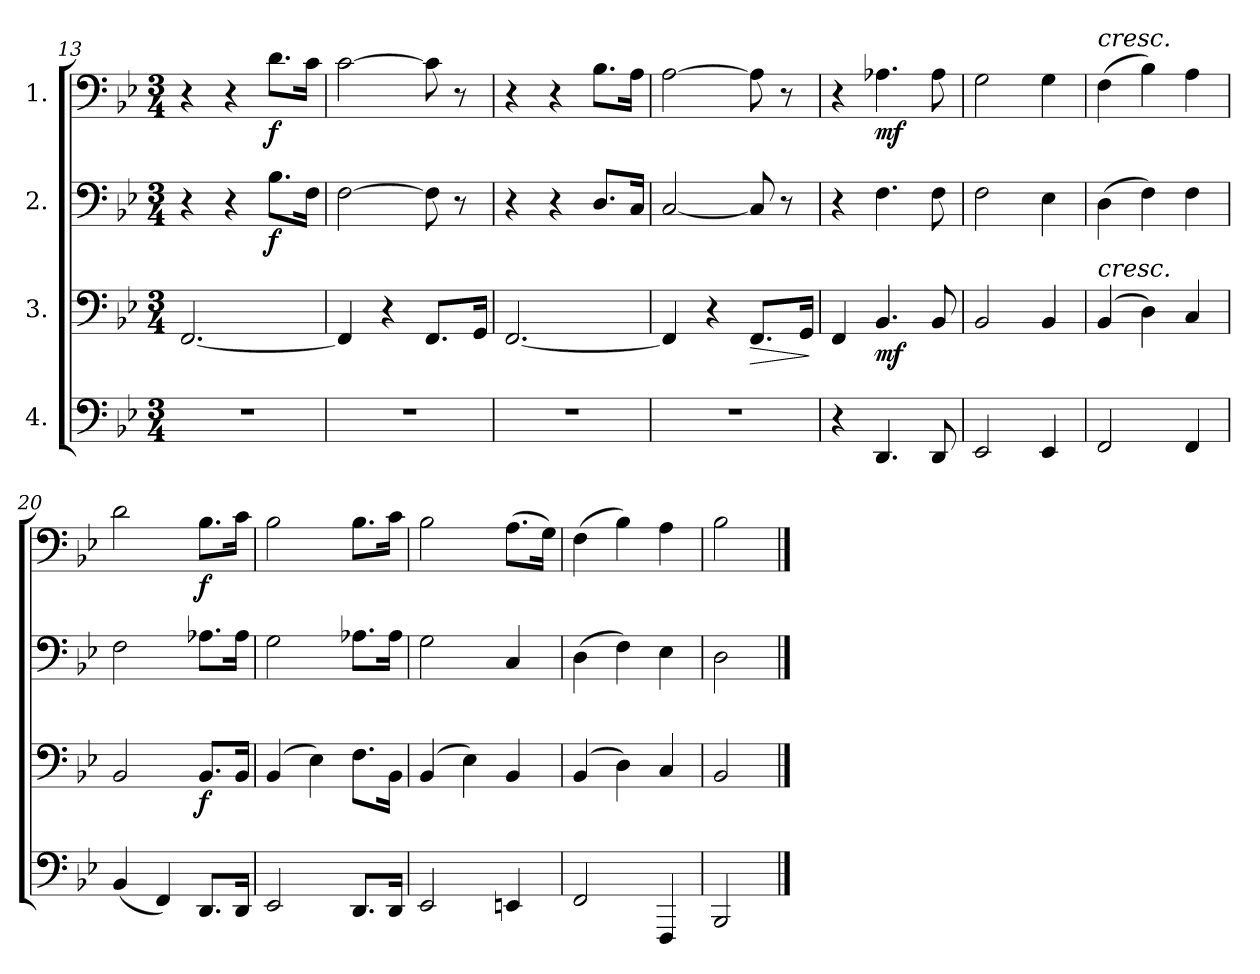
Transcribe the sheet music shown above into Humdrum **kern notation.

**kern	**kern	**dynam	**kern	**dynam	**kern	**dynam
*part4	*part3	*part3	*part2	*part2	*part1	*part1
*staff4	*staff3	*staff3	*staff2	*staff2	*staff1	*staff1
*I"4.	*I"3.	*	*I"2.	*	*I"1.	*
*clefF4	*clefF4	*	*clefF4	*	*clefF4	*
*ITrd-7c-12	*ITrd4c7	*	*ITrd1c2	*	*ITrd-7c-12	*
*k[b-e-]	*k[b-e-a-]	*	*k[b-e-a-d-]	*	*k[b-e-]	*
*B-:	*E-:	*	*A-:	*	*B-:	*
*M3/4	*M3/4	*	*M3/4	*	*M3/4	*
=13	=13	=13	=13	=13	=13	=13
2.r	[2.BBB-/	.	4r	.	4r	.
.	.	.	4r	.	4r	.
!	!	!	!	!LO:DY:b	!	!LO:DY:b
.	.	.	8.A-\L	f	8.dd\L	f
.	.	.	16E-\Jk	.	16cc\Jk	.
=14	=14	=14	=14	=14	=14	=14
2.r	4BBB-/]	.	[2E-\	.	[2cc\	.
.	4r	.	.	.	.	.
.	8.BBB-/L	.	8E-\]	.	8cc\]	.
.	.	.	8r	.	8r	.
.	16CC/Jk	.	.	.	.	.
=15	=15	=15	=15	=15	=15	=15
2.r	[2.BBB-/	.	4r	.	4r	.
.	.	.	4r	.	4r	.
.	.	.	8.C/L	.	8.b-\L	.
.	.	.	16BB-/Jk	.	16a\Jk	.
!!LO:LB:g=z
=16	=16	=16	=16	=16	=16	=16
2.r	4BBB-/]	.	[2BB-/	.	[2a\	.
.	4r	.	.	.	.	.
!	!	!LO:HP:b	!	!	!	!
.	8.BBB-/L	>	8BB-/]	.	8a\]	.
.	.	.	8r	.	8r	.
.	16CC/Jk	.	.	.	.	.
.	.	]	.	.	.	.
=17	=17	=17	=17	=17	=17	=17
4r	4BBB-/	.	4r	.	4r	.
!	!	!LO:DY:b	!	!	!	!LO:DY:b
4.D/	4.EE-/	mf	4.E-\	.	4.a-X\	mf
8D/	8EE-/	.	8E-\	.	8a-\	.
=18	=18	=18	=18	=18	=18	=18
2E-/	2EE-/	.	2E-\	.	2g\	.
4E-/	4EE-/	.	4D-\	.	4g\	.
=19	=19	=19	=19	=19	=19	=19
!	!	!	!	!	!LO:TX:a:i:t=cresc.	!
!	!LO:TX:a:i:t=cresc.	!	!	!	!	!
2F/	(>4EE-/	.	(>4C\	.	(>4f\	.
.	4GG\)	.	4E-\)	.	4b-\)	.
4F/	4FF/	.	4E-\	.	4a\	.
=20	=20	=20	=20	=20	=20	=20
(<4B-/	2EE-/	.	2E-\	.	2dd\	.
4F/)	.	.	.	.	.	.
!	!	!LO:DY:b	!	!	!	!LO:DY:b
8.D/L	8.EE-/L	f	8.G-X\L	.	8.b-\L	f
16D/Jk	16EE-/Jk	.	16G-\Jk	.	16cc\Jk	.
=21	=21	=21	=21	=21	=21	=21
2E-/	(>4EE-/	.	2F\	.	2b-\	.
.	4AA-\)	.	.	.	.	.
8.D/L	8.BB-\L	.	8.G-X\L	.	8.b-\L	.
16D/Jk	16EE-\Jk	.	16G-\Jk	.	16cc\Jk	.
=22	=22	=22	=22	=22	=22	=22
2E-/	(>4EE-/	.	2F\	.	2b-\	.
.	4AA-\)	.	.	.	.	.
4En/	4EE-/	.	4BB-/	.	(>8.a\L	.
.	.	.	.	.	16g\Jk)	.
=23	=23	=23	=23	=23	=23	=23
2F/	(>4EE-/	.	(>4C\	.	(>4f\	.
.	4GG\)	.	4E-\)	.	4b-\)	.
4FF/	4FF/	.	4D-\	.	4a\	.
=24	=24	=24	=24	=24	=24	=24
2BB-/	2EE-/	.	2C\	.	2b-\	.
==	==	==	==	==	==	==
*-	*-	*-	*-	*-	*-	*-
